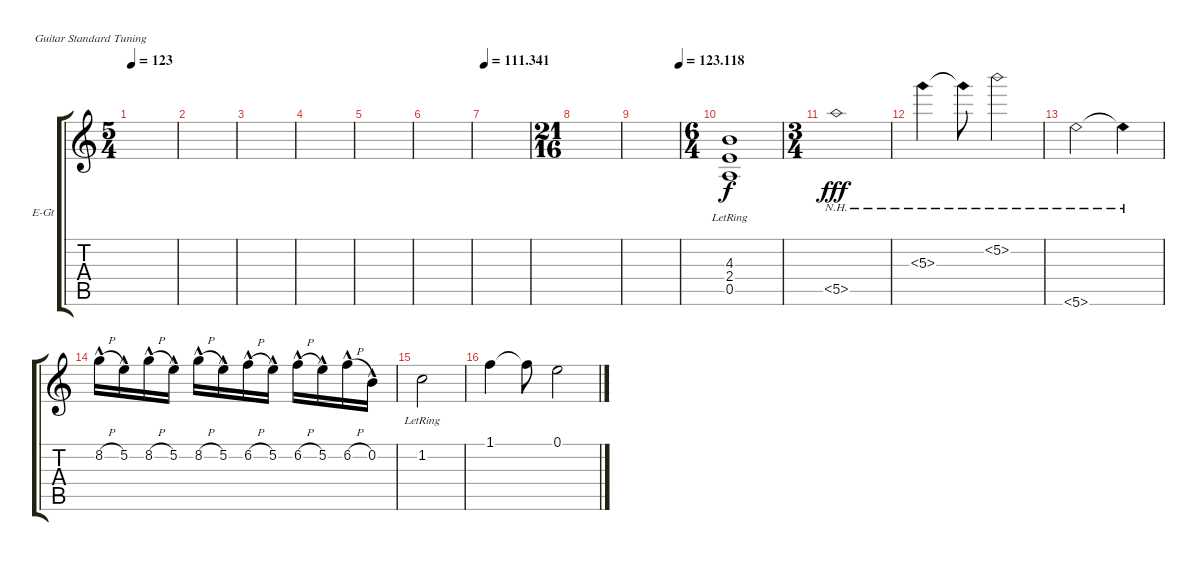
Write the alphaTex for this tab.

\bracketExtendMode groupsimilarinstruments
\firstSystemTrackNameOrientation horizontal
\otherSystemsTrackNameOrientation horizontal
\track ("Guitar 2" "E-Gt") {instrument distortionguitar}
\staff {score tabs}
\tuning (E4 B3 G3 D3 A2 E2)
\ts (5 4)
\tempo 123
\clef g2
\ks c
|
|
|
|
|
|
\tempo
111.341 |
\ts (21 16)
|
\tempo (123.118 1.00625)
|
\ts (6 4)
(0.5 2.4 4.3{lr}).1 |
\ts (3 4)
5.5{nh}.1{dy fff} |
5.3{nh}.4 5.3{nh t}.8 5.2{nh}.2 |
5.6{nh}.2 5.6{nh t}.4 |
8.2{h hac}.16 5.2{hac}.16 8.2{h hac}.16 5.2{hac}.16 8.2{h hac}.16 5.2{hac}.16 6.2{h hac}.16 5.2{hac}.16 6.2{h hac}.16 5.2{hac}.16 6.2{h hac}.16 0.2{hac}.16 |
1.2{lr}.2 |
1.1.4 1.1{t}.8 0.1.2
